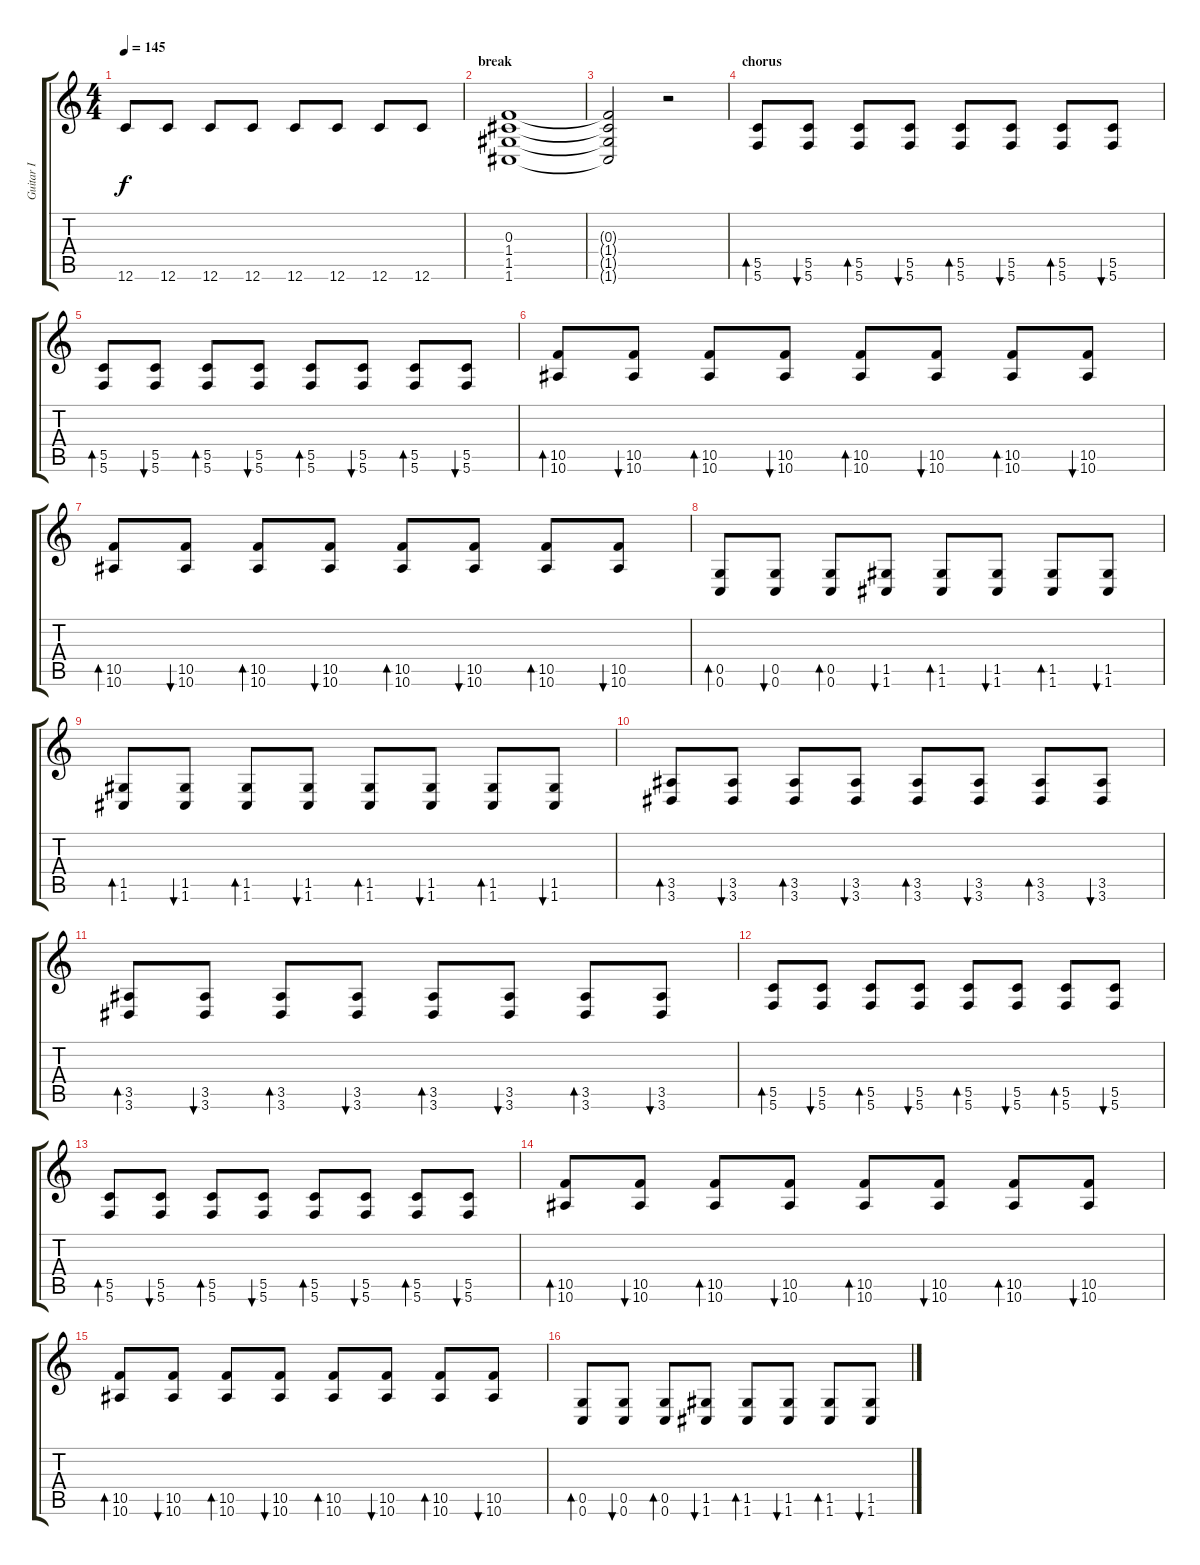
\track ("Guitar I" "Guitar I") {instrument distortionguitar}
\staff {score tabs}
\tuning (D4 A3 F3 C3 G2 C2) {hide}
\ts (4 4)
\tempo 145
\clef g2
\ks c
12.6.8{dy f} 12.6.8 12.6.8 12.6.8 12.6.8 12.6.8 12.6.8 12.6.8 |
\section ("" "break")
(0.3 1.4 1.5 1.6).1 |
(0.3{t} 1.4{t} 1.5{t} 1.6{t}).2 r.2 |
\section ("" "chorus")
(5.5 5.6).8{bd 60} (5.5 5.6).8{bu 60} (5.5 5.6).8{bd 60} (5.5 5.6).8{bu 60} (5.5 5.6).8{bd 60} (5.5 5.6).8{bu 60} (5.5 5.6).8{bd 60} (5.5 5.6).8{bu 60} |
(5.5 5.6).8{bd 60} (5.5 5.6).8{bu 60} (5.5 5.6).8{bd 60} (5.5 5.6).8{bu 60} (5.5 5.6).8{bd 60} (5.5 5.6).8{bu 60} (5.5 5.6).8{bd 60} (5.5 5.6).8{bu 60} |
(10.5 10.6).8{bd 60} (10.5 10.6).8{bu 60} (10.5 10.6).8{bd 60} (10.5 10.6).8{bu 60} (10.5 10.6).8{bd 60} (10.5 10.6).8{bu 60} (10.5 10.6).8{bd 60} (10.5 10.6).8{bu 60} |
(10.5 10.6).8{bd 60} (10.5 10.6).8{bu 60} (10.5 10.6).8{bd 60} (10.5 10.6).8{bu 60} (10.5 10.6).8{bd 60} (10.5 10.6).8{bu 60} (10.5 10.6).8{bd 60} (10.5 10.6).8{bu 60} |
(0.5 0.6).8{bd 60} (0.5 0.6).8{bu 60} (0.5 0.6).8{bd 60} (1.5 1.6).8{bu 60} (1.5 1.6).8{bd 60} (1.5 1.6).8{bu 60} (1.5 1.6).8{bd 60} (1.5 1.6).8{bu 60} |
(1.5 1.6).8{bd 60} (1.5 1.6).8{bu 60} (1.5 1.6).8{bd 60} (1.5 1.6).8{bu 60} (1.5 1.6).8{bd 60} (1.5 1.6).8{bu 60} (1.5 1.6).8{bd 60} (1.5 1.6).8{bu 60} |
(3.5 3.6).8{bd 60} (3.5 3.6).8{bu 60} (3.5 3.6).8{bd 60} (3.5 3.6).8{bu 60} (3.5 3.6).8{bd 60} (3.5 3.6).8{bu 60} (3.5 3.6).8{bd 60} (3.5 3.6).8{bu 60} |
(3.5 3.6).8{bd 60} (3.5 3.6).8{bu 60} (3.5 3.6).8{bd 60} (3.5 3.6).8{bu 60} (3.5 3.6).8{bd 60} (3.5 3.6).8{bu 60} (3.5 3.6).8{bd 60} (3.5 3.6).8{bu 60} |
(5.5 5.6).8{bd 60} (5.5 5.6).8{bu 60} (5.5 5.6).8{bd 60} (5.5 5.6).8{bu 60} (5.5 5.6).8{bd 60} (5.5 5.6).8{bu 60} (5.5 5.6).8{bd 60} (5.5 5.6).8{bu 60} |
(5.5 5.6).8{bd 60} (5.5 5.6).8{bu 60} (5.5 5.6).8{bd 60} (5.5 5.6).8{bu 60} (5.5 5.6).8{bd 60} (5.5 5.6).8{bu 60} (5.5 5.6).8{bd 60} (5.5 5.6).8{bu 60} |
(10.5 10.6).8{bd 60} (10.5 10.6).8{bu 60} (10.5 10.6).8{bd 60} (10.5 10.6).8{bu 60} (10.5 10.6).8{bd 60} (10.5 10.6).8{bu 60} (10.5 10.6).8{bd 60} (10.5 10.6).8{bu 60} |
(10.5 10.6).8{bd 60} (10.5 10.6).8{bu 60} (10.5 10.6).8{bd 60} (10.5 10.6).8{bu 60} (10.5 10.6).8{bd 60} (10.5 10.6).8{bu 60} (10.5 10.6).8{bd 60} (10.5 10.6).8{bu 60} |
(0.5 0.6).8{bd 60} (0.5 0.6).8{bu 60} (0.5 0.6).8{bd 60} (1.5 1.6).8{bu 60} (1.5 1.6).8{bd 60} (1.5 1.6).8{bu 60} (1.5 1.6).8{bd 60} (1.5 1.6).8{bu 60}
